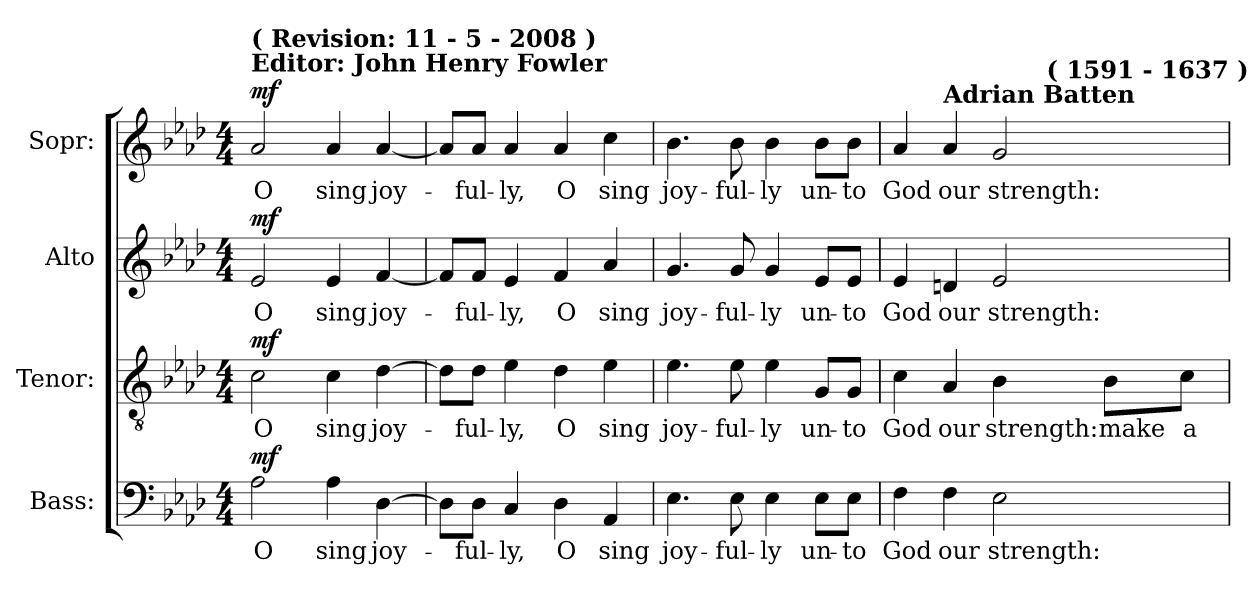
**kern	**text	**dynam	**kern	**text	**dynam	**kern	**text	**dynam	**kern	**text	**dynam
*part4	*part4	*part4	*part3	*part3	*part3	*part2	*part2	*part2	*part1	*part1	*part1
*staff4	*staff4	*staff4	*staff3	*staff3	*staff3	*staff2	*staff2	*staff2	*staff1	*staff1	*staff1
*I"Bass:	*	*	*I"Tenor:	*	*	*I"Alto	*	*	*I"Sopr:	*	*
!!LO:PB:g=z
*clefF4	*	*	*clefGv2	*	*	*clefG2	*	*	*clefG2	*	*
*	*	*	*ITrd7c12	*	*	*	*	*	*	*	*
*k[b-e-a-d-]	*	*	*k[b-e-a-d-]	*	*	*k[b-e-a-d-]	*	*	*k[b-e-a-d-]	*	*
*A-:	*	*	*A-:	*	*	*A-:	*	*	*A-:	*	*
*M4/4	*	*	*M4/4	*	*	*M4/4	*	*	*M4/4	*	*
*MM160	*	*	*MM160	*	*	*MM160	*	*	*MM160	*	*
=1	=1	=1	=1	=1	=1	=1	=1	=1	=1	=1	=1
!	!LO:LY:b:color=#000000	!	!	!	!	!	!	!	!	!	!
!	!	!	!	!LO:LY:b:color=#000000	!	!	!	!	!	!	!
!	!	!	!	!	!	!	!LO:LY:b:color=#000000	!	!	!	!
!	!	!	!	!	!	!	!	!	!LO:TX:a:B:t=Editor&colon;  John Henry Fowler	!	!
!	!	!	!	!	!	!	!	!	!LO:TX:a:B:t=( Revision&colon;  11 - 5 - 2008 )	!	!
!	!	!	!	!	!	!	!	!	!	!LO:LY:b:color=#000000	!
2A-i\	O	mf	2Ci\	O	mf	2e-i/	O	mf	2a-i/	O	mf
!	!LO:LY:b:color=#000000	!	!	!	!	!	!	!	!	!	!
!	!	!	!	!LO:LY:b:color=#000000	!	!	!	!	!	!	!
!	!	!	!	!	!	!	!LO:LY:b:color=#000000	!	!	!	!
!	!	!	!	!	!	!	!	!	!	!LO:LY:b:color=#000000	!
4A-i\	sing	.	4Ci\	sing	.	4e-i/	sing	.	4a-i/	sing	.
!	!LO:LY:b:color=#000000	!	!	!	!	!	!	!	!	!	!
!	!	!	!	!LO:LY:b:color=#000000	!	!	!	!	!	!	!
!	!	!	!	!	!	!	!LO:LY:b:color=#000000	!	!	!	!
!	!	!	!	!	!	!	!	!	!	!LO:LY:b:color=#000000	!
[4D-i\	joy-	.	[4D-i\	joy-	.	[4fi/	joy-	.	[4a-i/	joy-	.
=2	=2	=2	=2	=2	=2	=2	=2	=2	=2	=2	=2
8D-i\L]	.	.	8D-i\L]	.	.	8fi/L]	.	.	8a-i/L]	.	.
!	!LO:LY:b:color=#000000	!	!	!	!	!	!	!	!	!	!
!	!	!	!	!LO:LY:b:color=#000000	!	!	!	!	!	!	!
!	!	!	!	!	!	!	!LO:LY:b:color=#000000	!	!	!	!
!	!	!	!	!	!	!	!	!	!	!LO:LY:b:color=#000000	!
8D-i\J	-ful-	.	8D-i\J	-ful-	.	8fi/J	-ful-	.	8a-i/J	-ful-	.
!	!LO:LY:b:color=#000000	!	!	!	!	!	!	!	!	!	!
!	!	!	!	!LO:LY:b:color=#000000	!	!	!	!	!	!	!
!	!	!	!	!	!	!	!LO:LY:b:color=#000000	!	!	!	!
!	!	!	!	!	!	!	!	!	!	!LO:LY:b:color=#000000	!
4Ci/	-ly,	.	4E-i\	-ly,	.	4e-i/	-ly,	.	4a-i/	-ly,	.
!	!LO:LY:b:color=#000000	!	!	!	!	!	!	!	!	!	!
!	!	!	!	!LO:LY:b:color=#000000	!	!	!	!	!	!	!
!	!	!	!	!	!	!	!LO:LY:b:color=#000000	!	!	!	!
!	!	!	!	!	!	!	!	!	!	!LO:LY:b:color=#000000	!
4D-i\	O	.	4D-i\	O	.	4fi/	O	.	4a-i/	O	.
!	!LO:LY:b:color=#000000	!	!	!	!	!	!	!	!	!	!
!	!	!	!	!LO:LY:b:color=#000000	!	!	!	!	!	!	!
!	!	!	!	!	!	!	!LO:LY:b:color=#000000	!	!	!	!
!	!	!	!	!	!	!	!	!	!	!LO:LY:b:color=#000000	!
4AA-i/	sing	.	4E-i\	sing	.	4a-i/	sing	.	4cci\	sing	.
=3	=3	=3	=3	=3	=3	=3	=3	=3	=3	=3	=3
!	!LO:LY:b:color=#000000	!	!	!	!	!	!	!	!	!	!
!	!	!	!	!LO:LY:b:color=#000000	!	!	!	!	!	!	!
!	!	!	!	!	!	!	!LO:LY:b:color=#000000	!	!	!	!
!	!	!	!	!	!	!	!	!	!	!LO:LY:b:color=#000000	!
4.E-i\	joy-	.	4.E-i\	joy-	.	4.gi/	joy-	.	4.b-i\	joy-	.
!	!LO:LY:b:color=#000000	!	!	!	!	!	!	!	!	!	!
!	!	!	!	!LO:LY:b:color=#000000	!	!	!	!	!	!	!
!	!	!	!	!	!	!	!LO:LY:b:color=#000000	!	!	!	!
!	!	!	!	!	!	!	!	!	!	!LO:LY:b:color=#000000	!
8E-i\	-ful-	.	8E-i\	-ful-	.	8gi/	-ful-	.	8b-i\	-ful-	.
!	!LO:LY:b:color=#000000	!	!	!	!	!	!	!	!	!	!
!	!	!	!	!LO:LY:b:color=#000000	!	!	!	!	!	!	!
!	!	!	!	!	!	!	!LO:LY:b:color=#000000	!	!	!	!
!	!	!	!	!	!	!	!	!	!	!LO:LY:b:color=#000000	!
4E-i\	-ly	.	4E-i\	-ly	.	4gi/	-ly	.	4b-i\	-ly	.
!	!LO:LY:b:color=#000000	!	!	!	!	!	!	!	!	!	!
!	!	!	!	!LO:LY:b:color=#000000	!	!	!	!	!	!	!
!	!	!	!	!	!	!	!LO:LY:b:color=#000000	!	!	!	!
!	!	!	!	!	!	!	!	!	!	!LO:LY:b:color=#000000	!
8E-i\L	un-	.	8GGi/L	un-	.	8e-i/L	un-	.	8b-i\L	un-	.
!	!LO:LY:b:color=#000000	!	!	!	!	!	!	!	!	!	!
!	!	!	!	!LO:LY:b:color=#000000	!	!	!	!	!	!	!
!	!	!	!	!	!	!	!LO:LY:b:color=#000000	!	!	!	!
!	!	!	!	!	!	!	!	!	!	!LO:LY:b:color=#000000	!
8E-i\J	-to	.	8GGi/J	-to	.	8e-i/J	-to	.	8b-i\J	-to	.
=4	=4	=4	=4	=4	=4	=4	=4	=4	=4	=4	=4
!	!LO:LY:b:color=#000000	!	!	!	!	!	!	!	!	!	!
!	!	!	!	!LO:LY:b:color=#000000	!	!	!	!	!	!	!
!	!	!	!	!	!	!	!LO:LY:b:color=#000000	!	!	!	!
!	!	!	!	!	!	!	!	!	!	!LO:LY:b:color=#000000	!
*	*	*	*	*	*	*	*	*	*^	*	*
4Fi\	God	.	4Ci\	God	.	4e-i/	God	.	4a-i/	2ryy	God	.
!	!LO:LY:b:color=#000000	!	!	!	!	!	!	!	!	!	!	!
!	!	!	!	!LO:LY:b:color=#000000	!	!	!	!	!	!	!	!
!	!	!	!	!	!	!	!LO:LY:b:color=#000000	!	!	!	!	!
!	!	!	!	!	!	!	!	!	!LO:TX:a:B:t=Adrian Batten	!	!	!
!	!	!	!	!	!	!	!	!	!	!	!LO:LY:b:color=#000000	!
4Fi\	our	.	4AA-i/	our	.	4dni/	our	.	4a-i/	.	our	.
!	!LO:LY:b:color=#000000	!	!	!	!	!	!	!	!	!	!	!
!	!	!	!	!LO:LY:b:color=#000000	!	!	!	!	!	!	!	!
!	!	!	!	!	!	!	!LO:LY:b:color=#000000	!	!	!	!	!
!	!	!	!	!	!	!	!	!	!	!	!LO:LY:b:color=#000000	!
2E-i\	strength:	.	4BB-i\	strength:	.	2e-i/	strength:	.	2gi/	16ryy	strength:	.
.	.	.	.	.	.	.	.	.	.	64ryy	.	.
.	.	.	.	.	.	.	.	.	.	128ryy	.	.
.	.	.	.	.	.	.	.	.	.	1024ryy	.	.
!	!	!	!	!	!	!	!	!	!	!LO:TX:a:B:t=( 1591 - 1637 )	!	!
.	.	.	.	.	.	.	.	.	.	4ryy	.	.
!	!	!	!	!LO:LY:b:color=#000000	!	!	!	!	!	!	!	!
.	.	.	8BB-i\L	make	.	.	.	.	.	.	.	.
.	.	.	.	.	.	.	.	.	.	8ryy	.	.
!	!	!	!	!LO:LY:b:color=#000000	!	!	!	!	!	!	!	!
.	.	.	8Ci\J	a	.	.	.	.	.	.	.	.
.	.	.	.	.	.	.	.	.	.	32ryy	.	.
.	.	.	.	.	.	.	.	.	.	256..ryy	.	.
*	*	*	*	*	*	*	*	*	*v	*v	*	*
=	=	=	=	=	=	=	=	=	=	=	=
*-	*-	*-	*-	*-	*-	*-	*-	*-	*-	*-	*-
